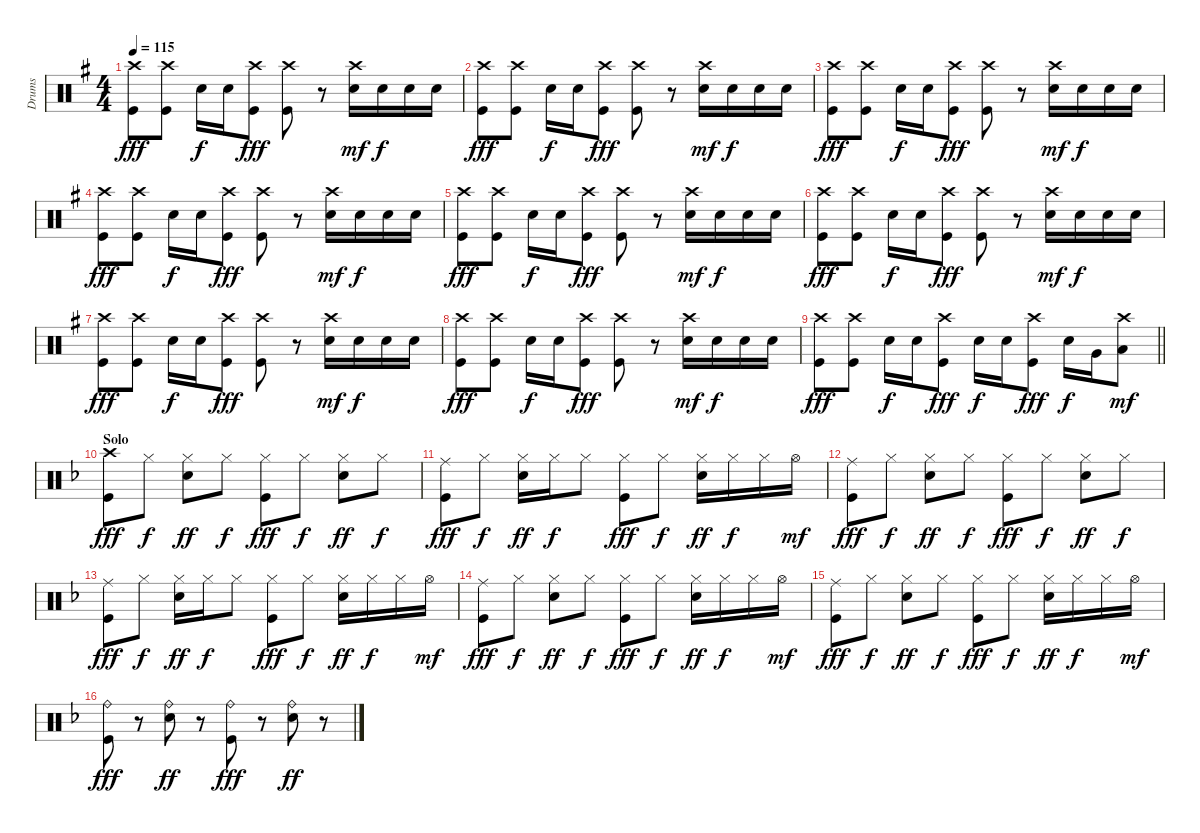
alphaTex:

\track ("Drums" "Drums") {instrument percussion}
\staff {score}
\articulation defaults
\ts (4 4)
\tempo 115
\clef neutral
\ks g
("Crash high (hit)" "Kick (hit)").8{dy fff} ("Crash high (hit)" "Kick (hit)").8 "Electric Snare (hit)".16{dy f} "Electric Snare (hit)".16 ("Crash high (hit)" "Kick (hit)").8{dy fff} ("Crash high (hit)" "Kick (hit)").8 r.8 ("Crash high (hit)" "Electric Snare (hit)").16{dy mf} "Electric Snare (hit)".16{dy f} "Electric Snare (hit)".16 "Electric Snare (hit)".16 |
("Crash high (hit)" "Kick (hit)").8{dy fff} ("Crash high (hit)" "Kick (hit)").8 "Electric Snare (hit)".16{dy f} "Electric Snare (hit)".16 ("Crash high (hit)" "Kick (hit)").8{dy fff} ("Crash high (hit)" "Kick (hit)").8 r.8 ("Crash high (hit)" "Electric Snare (hit)").16{dy mf} "Electric Snare (hit)".16{dy f} "Electric Snare (hit)".16 "Electric Snare (hit)".16 |
("Crash high (hit)" "Kick (hit)").8{dy fff} ("Crash high (hit)" "Kick (hit)").8 "Electric Snare (hit)".16{dy f} "Electric Snare (hit)".16 ("Crash high (hit)" "Kick (hit)").8{dy fff} ("Crash high (hit)" "Kick (hit)").8 r.8 ("Crash high (hit)" "Electric Snare (hit)").16{dy mf} "Electric Snare (hit)".16{dy f} "Electric Snare (hit)".16 "Electric Snare (hit)".16 |
("Crash high (hit)" "Kick (hit)").8{dy fff} ("Crash high (hit)" "Kick (hit)").8 "Electric Snare (hit)".16{dy f} "Electric Snare (hit)".16 ("Crash high (hit)" "Kick (hit)").8{dy fff} ("Crash high (hit)" "Kick (hit)").8 r.8 ("Crash high (hit)" "Electric Snare (hit)").16{dy mf} "Electric Snare (hit)".16{dy f} "Electric Snare (hit)".16 "Electric Snare (hit)".16 |
("Crash high (hit)" "Kick (hit)").8{dy fff} ("Crash high (hit)" "Kick (hit)").8 "Electric Snare (hit)".16{dy f} "Electric Snare (hit)".16 ("Crash high (hit)" "Kick (hit)").8{dy fff} ("Crash high (hit)" "Kick (hit)").8 r.8 ("Crash high (hit)" "Electric Snare (hit)").16{dy mf} "Electric Snare (hit)".16{dy f} "Electric Snare (hit)".16 "Electric Snare (hit)".16 |
("Crash high (hit)" "Kick (hit)").8{dy fff} ("Crash high (hit)" "Kick (hit)").8 "Electric Snare (hit)".16{dy f} "Electric Snare (hit)".16 ("Crash high (hit)" "Kick (hit)").8{dy fff} ("Crash high (hit)" "Kick (hit)").8 r.8 ("Crash high (hit)" "Electric Snare (hit)").16{dy mf} "Electric Snare (hit)".16{dy f} "Electric Snare (hit)".16 "Electric Snare (hit)".16 |
("Crash high (hit)" "Kick (hit)").8{dy fff} ("Crash high (hit)" "Kick (hit)").8 "Electric Snare (hit)".16{dy f} "Electric Snare (hit)".16 ("Crash high (hit)" "Kick (hit)").8{dy fff} ("Crash high (hit)" "Kick (hit)").8 r.8 ("Crash high (hit)" "Electric Snare (hit)").16{dy mf} "Electric Snare (hit)".16{dy f} "Electric Snare (hit)".16 "Electric Snare (hit)".16 |
("Crash high (hit)" "Kick (hit)").8{dy fff} ("Crash high (hit)" "Kick (hit)").8 "Electric Snare (hit)".16{dy f} "Electric Snare (hit)".16 ("Crash high (hit)" "Kick (hit)").8{dy fff} ("Crash high (hit)" "Kick (hit)").8 r.8 ("Crash high (hit)" "Electric Snare (hit)").16{dy mf} "Electric Snare (hit)".16{dy f} "Electric Snare (hit)".16 "Electric Snare (hit)".16 |
\barLineRight lightlight
("Crash high (hit)" "Kick (hit)").8{dy fff} ("Crash high (hit)" "Kick (hit)").8 "Electric Snare (hit)".16{dy f} "Electric Snare (hit)".16 ("Crash high (hit)" "Kick (hit)").8{dy fff} "Electric Snare (hit)".16{dy f} "Electric Snare (hit)".16 ("Crash high (hit)" "Kick (hit)").8{dy fff} "Electric Snare (hit)".16{dy f} "Very Low Tom (hit)".16 ("Crash high (hit)" "Low Floor Tom (hit)").8{dy mf} |
\section ("" "Solo")
\ks dminor
("Crash high (hit)" "Kick (hit)").8{dy fff} "Hi-Hat (closed)".8{dy f} ("Hi-Hat (closed)" "Electric Snare (hit)").8{dy ff} "Hi-Hat (closed)".8{dy f} ("Hi-Hat (closed)" "Kick (hit)").8{dy fff} "Hi-Hat (closed)".8{dy f} ("Hi-Hat (closed)" "Electric Snare (hit)").8{dy ff} "Hi-Hat (closed)".8{dy f} |
("Ride (middle)" "Kick (hit)").8{dy fff} "Hi-Hat (closed)".8{dy f} ("Hi-Hat (closed)" "Electric Snare (hit)").16{dy ff} "Hi-Hat (closed)".16{dy f} "Hi-Hat (closed)".8 ("Hi-Hat (closed)" "Kick (hit)").8{dy fff} "Hi-Hat (closed)".8{dy f} ("Hi-Hat (closed)" "Electric Snare (hit)").16{dy ff} "Hi-Hat (closed)".16{dy f} "Hi-Hat (closed)".16 "Hi-Hat (open)".16{dy mf} |
("Ride (middle)" "Kick (hit)").8{dy fff} "Hi-Hat (closed)".8{dy f} ("Hi-Hat (closed)" "Electric Snare (hit)").8{dy ff} "Hi-Hat (closed)".8{dy f} ("Hi-Hat (closed)" "Kick (hit)").8{dy fff} "Hi-Hat (closed)".8{dy f} ("Hi-Hat (closed)" "Electric Snare (hit)").8{dy ff} "Hi-Hat (closed)".8{dy f} |
("Ride (middle)" "Kick (hit)").8{dy fff} "Hi-Hat (closed)".8{dy f} ("Hi-Hat (closed)" "Electric Snare (hit)").16{dy ff} "Hi-Hat (closed)".16{dy f} "Hi-Hat (closed)".8 ("Hi-Hat (closed)" "Kick (hit)").8{dy fff} "Hi-Hat (closed)".8{dy f} ("Hi-Hat (closed)" "Electric Snare (hit)").16{dy ff} "Hi-Hat (closed)".16{dy f} "Hi-Hat (closed)".16 "Hi-Hat (open)".16{dy mf} |
("Ride (middle)" "Kick (hit)").8{dy fff} "Hi-Hat (closed)".8{dy f} ("Hi-Hat (closed)" "Electric Snare (hit)").8{dy ff} "Hi-Hat (closed)".8{dy f} ("Hi-Hat (closed)" "Kick (hit)").8{dy fff} "Hi-Hat (closed)".8{dy f} ("Hi-Hat (closed)" "Electric Snare (hit)").16{dy ff} "Hi-Hat (closed)".16{dy f} "Hi-Hat (closed)".16 "Hi-Hat (open)".16{dy mf} |
("Ride (middle)" "Kick (hit)").8{dy fff} "Hi-Hat (closed)".8{dy f} ("Hi-Hat (closed)" "Electric Snare (hit)").8{dy ff} "Hi-Hat (closed)".8{dy f} ("Hi-Hat (closed)" "Kick (hit)").8{dy fff} "Hi-Hat (closed)".8{dy f} ("Hi-Hat (closed)" "Electric Snare (hit)").16{dy ff} "Hi-Hat (closed)".16{dy f} "Hi-Hat (closed)".16 "Hi-Hat (open)".16{dy mf} |
("Ride (bell)" "Kick (hit)").8{dy fff} r.8 ("Ride (bell)" "Electric Snare (hit)").8{dy ff} r.8 ("Ride (bell)" "Kick (hit)").8{dy fff} r.8 ("Ride (bell)" "Electric Snare (hit)").8{dy ff} r.8
